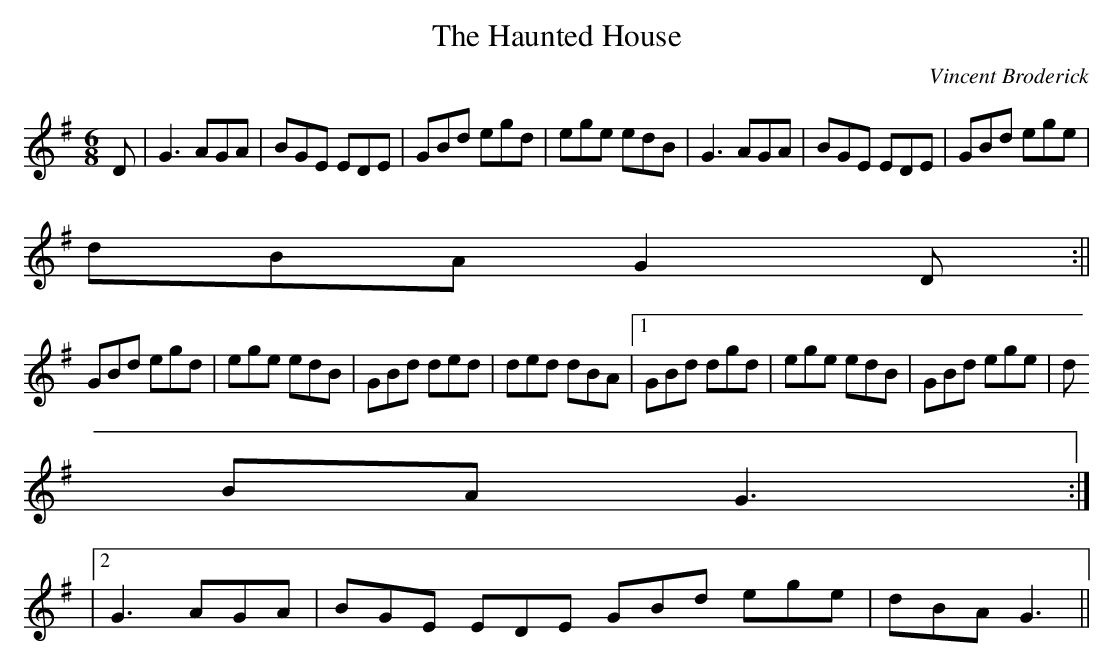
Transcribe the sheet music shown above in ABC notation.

X:1
T:The Haunted House
M:6/8
L:1/8
C:Vincent Broderick
K:G
D | G3 AGA | BGE EDE | GBd egd | ege edB | G3 AGA | BGE EDE | GBd ege |
dBA G2 D :||
GBd egd | ege edB | GBd ded | ded dBA |1 GBd dgd | ege edB | GBd ege | d
BA G3 :|
|2 G3 AGA | BGE EDE GBd ege | dBA G3 ||
